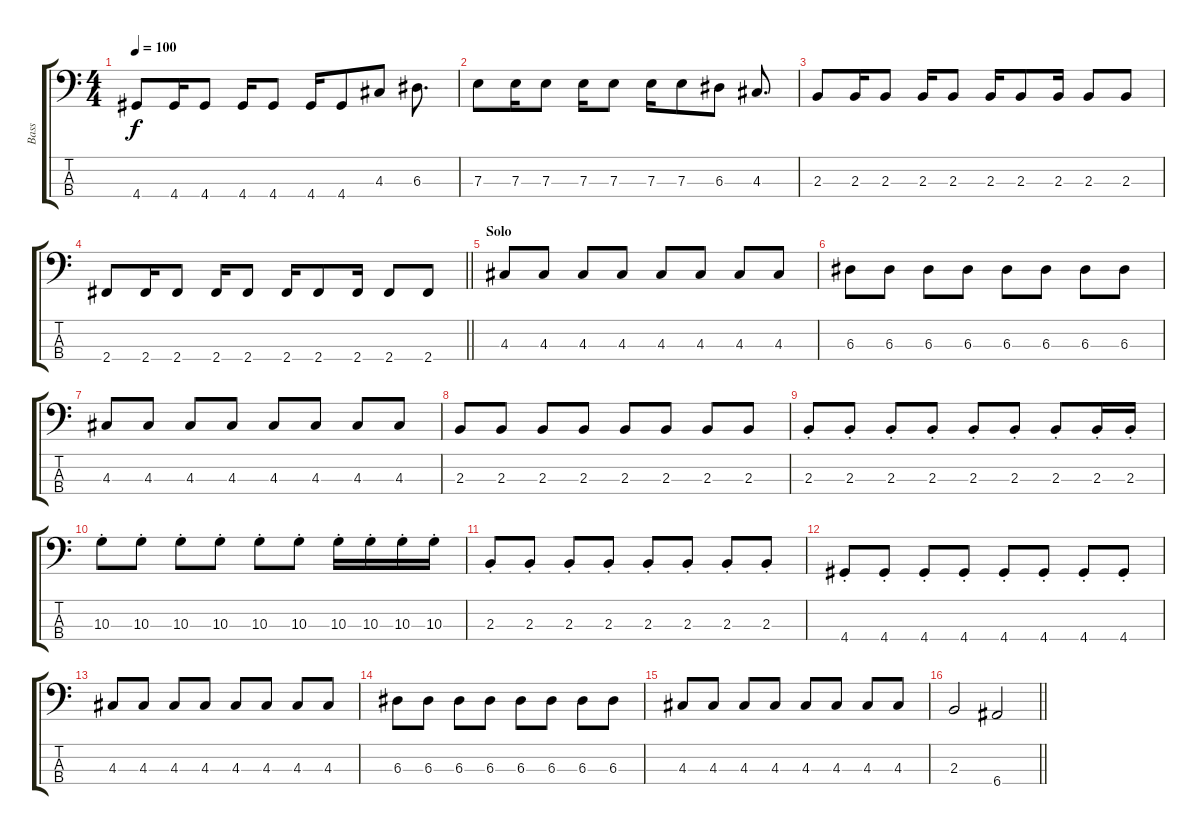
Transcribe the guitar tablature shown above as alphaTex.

\track ("Bass" "Bass") {instrument electricbassfinger}
\staff {score tabs}
\tuning (G2 D2 A1 E1) {hide}
\ts (4 4)
\tempo 100
\clef f4
\ks c
4.4.8{dy f} 4.4.16 4.4.8 4.4.16 4.4.8 4.4.16 4.4.8 4.3.8 6.3.8{d} |
7.3.8 7.3.16 7.3.8 7.3.16 7.3.8 7.3.16 7.3.8 6.3.8 4.3.8{d} |
2.3.8 2.3.16 2.3.8 2.3.16 2.3.8 2.3.16 2.3.8 2.3.16 2.3.8 2.3.8 |
\barLineRight lightlight
2.4.8 2.4.16 2.4.8 2.4.16 2.4.8 2.4.16 2.4.8 2.4.16 2.4.8 2.4.8 |
\section ("" "Solo")
4.3.8 4.3.8 4.3.8 4.3.8 4.3.8 4.3.8 4.3.8 4.3.8 |
6.3.8 6.3.8 6.3.8 6.3.8 6.3.8 6.3.8 6.3.8 6.3.8 |
4.3.8 4.3.8 4.3.8 4.3.8 4.3.8 4.3.8 4.3.8 4.3.8 |
2.3.8 2.3.8 2.3.8 2.3.8 2.3.8 2.3.8 2.3.8 2.3.8 |
2.3{st}.8 2.3{st}.8 2.3{st}.8 2.3{st}.8 2.3{st}.8 2.3{st}.8 2.3{st}.8 2.3{st}.16 2.3{st}.16 |
10.3{st}.8 10.3{st}.8 10.3{st}.8 10.3{st}.8 10.3{st}.8 10.3{st}.8 10.3{st}.16 10.3{st}.16 10.3{st}.16 10.3{st}.16 |
2.3{st}.8 2.3{st}.8 2.3{st}.8 2.3{st}.8 2.3{st}.8 2.3{st}.8 2.3{st}.8 2.3{st}.8 |
4.4{st}.8 4.4{st}.8 4.4{st}.8 4.4{st}.8 4.4{st}.8 4.4{st}.8 4.4{st}.8 4.4{st}.8 |
4.3.8 4.3.8 4.3.8 4.3.8 4.3.8 4.3.8 4.3.8 4.3.8 |
6.3.8 6.3.8 6.3.8 6.3.8 6.3.8 6.3.8 6.3.8 6.3.8 |
4.3.8 4.3.8 4.3.8 4.3.8 4.3.8 4.3.8 4.3.8 4.3.8 |
\barLineRight lightlight
2.3.2 6.4.2
